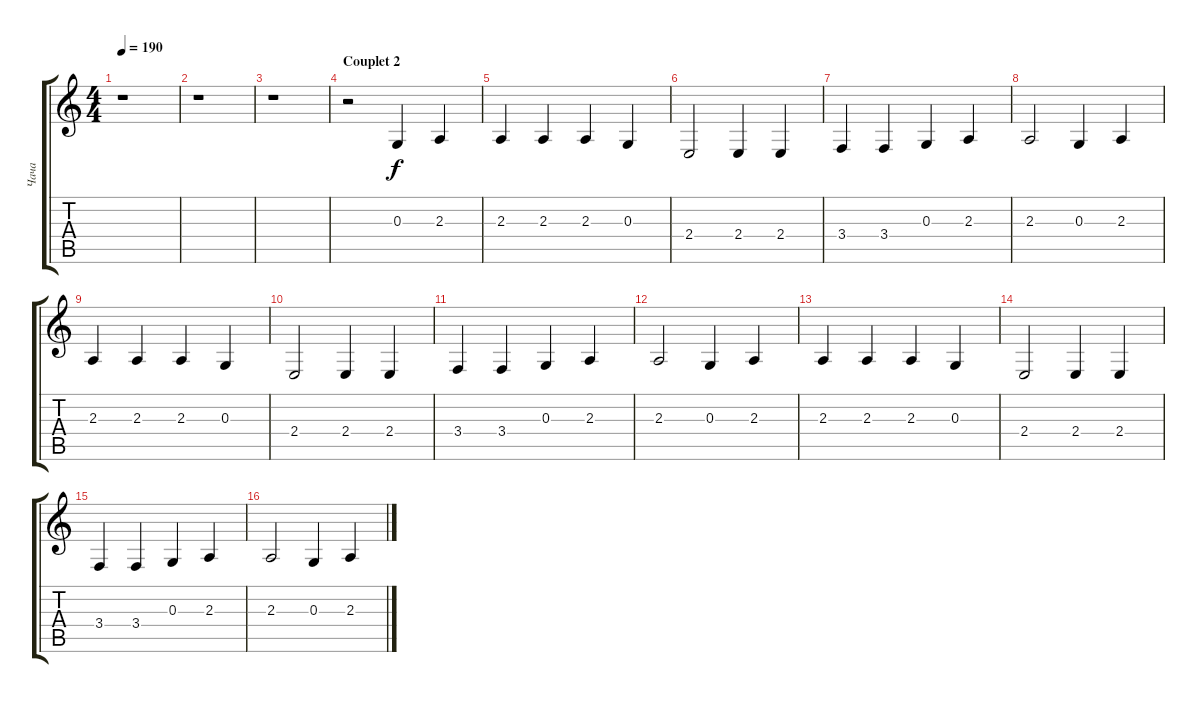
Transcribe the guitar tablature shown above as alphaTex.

\track ("Чача" "Чача") {instrument synthbrass1}
\staff {score tabs}
\tuning (E4 B3 G3 D3 A2 E2) {hide}
\ts (4 4)
\tempo 190
\clef g2
\ks c
r.1{dy f} |
r.1 |
r.1 |
\section ("" "Couplet 2")
r.2 0.3.4 2.3.4 |
2.3.4 2.3.4 2.3.4 0.3.4 |
2.4.2 2.4.4 2.4.4 |
3.4.4 3.4.4 0.3.4 2.3.4 |
2.3.2 0.3.4 2.3.4 |
2.3.4 2.3.4 2.3.4 0.3.4 |
2.4.2 2.4.4 2.4.4 |
3.4.4 3.4.4 0.3.4 2.3.4 |
2.3.2 0.3.4 2.3.4 |
2.3.4 2.3.4 2.3.4 0.3.4 |
2.4.2 2.4.4 2.4.4 |
3.4.4 3.4.4 0.3.4 2.3.4 |
2.3.2 0.3.4 2.3.4
